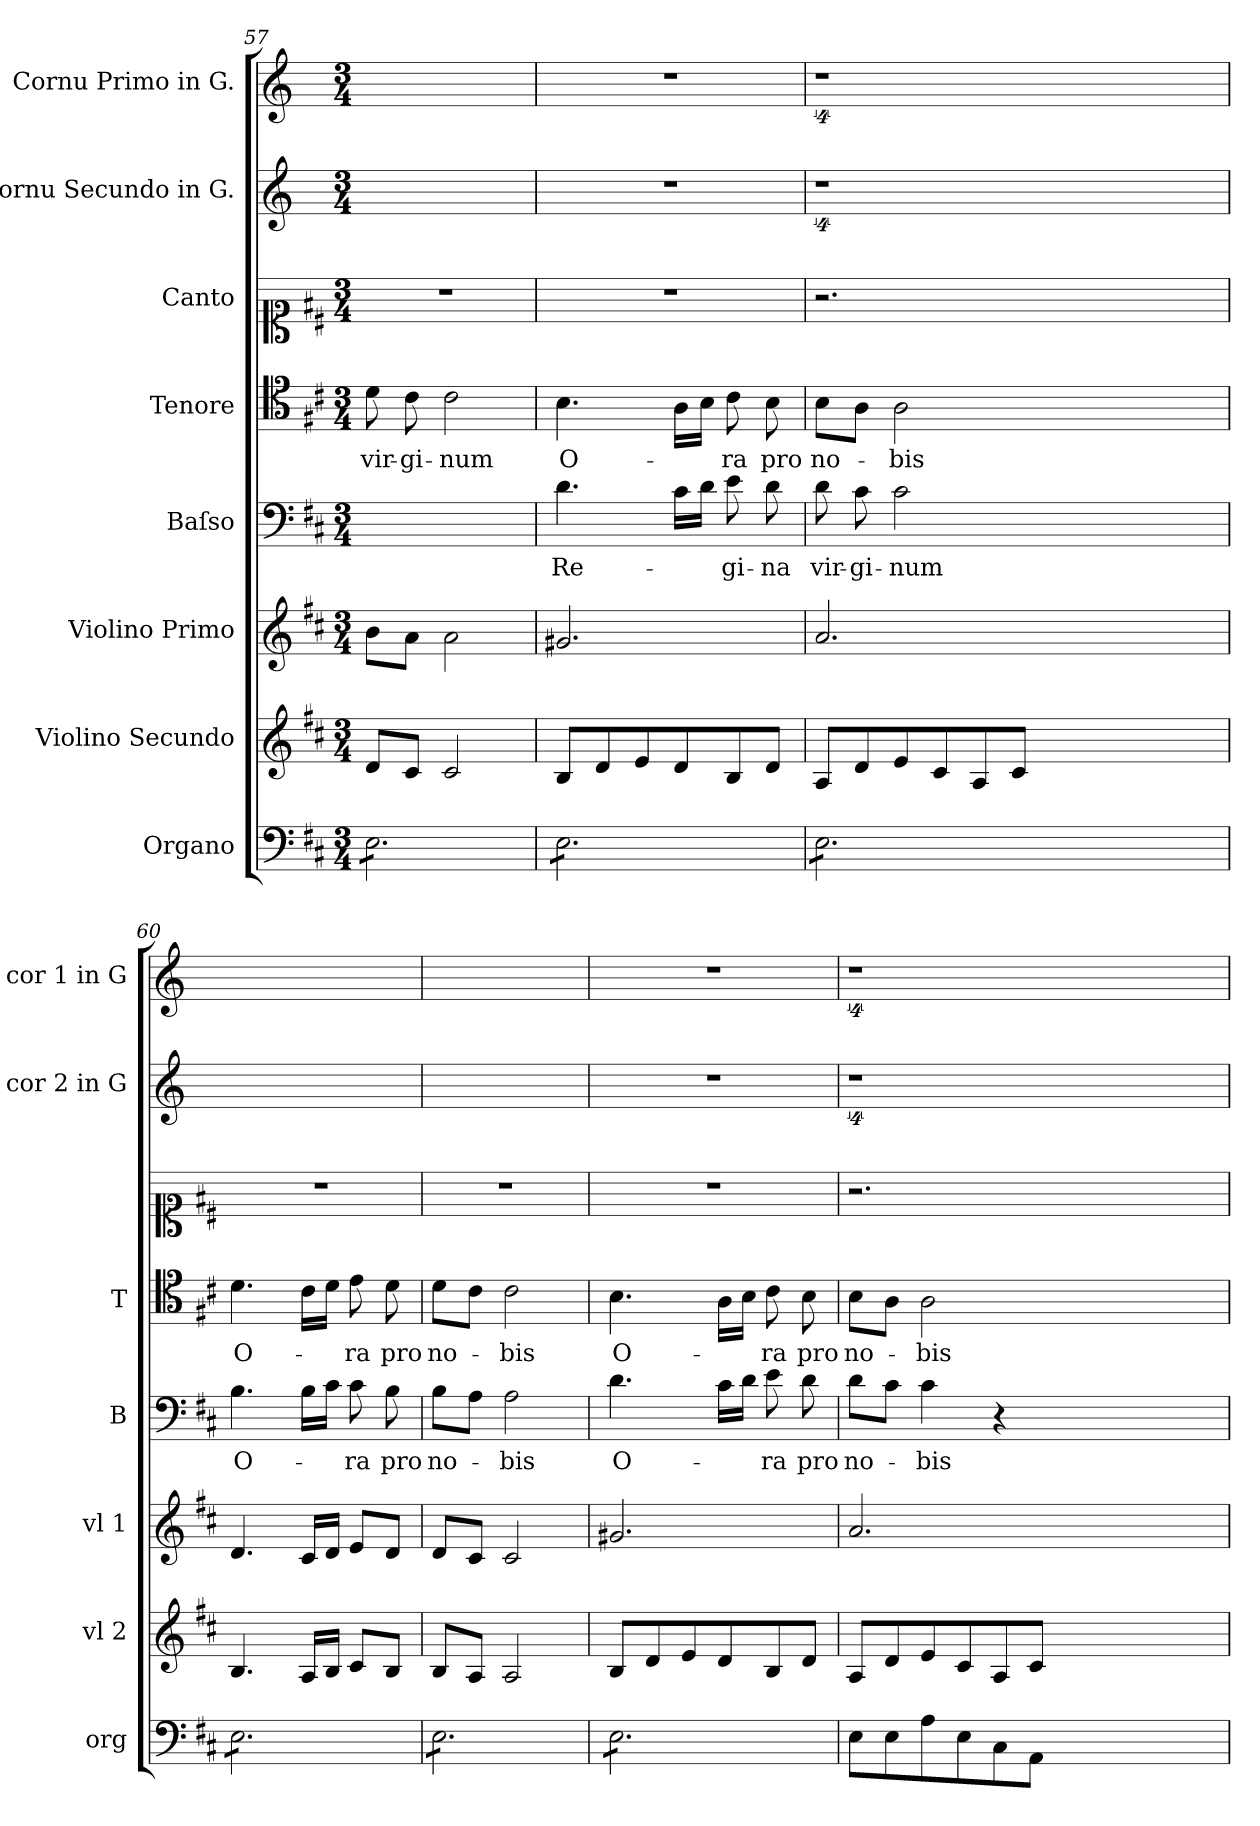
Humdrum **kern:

**kern	**kern	**kern	**kern	**text	**kern	**text	**kern	**kern	**kern
*part8	*part7	*part6	*part5	*part5	*part4	*part4	*part3	*part2	*part1
*staff8	*staff7	*staff6	*staff5	*staff5	*staff4	*staff4	*staff3	*staff2	*staff1
*I"Organo	*I"Violino Secundo	*I"Violino Primo	*I"Baſso	*	*I"Tenore	*	*I"Canto	*I"Cornu Secundo in G.	*I"Cornu Primo in G.
*I'org	*I'vl 2	*I'vl 1	*I'B	*	*I'T	*	*	*I'cor 2 in G	*I'cor 1 in G
*clefF4	*clefG2	*clefG2	*clefF4	*	*clefC4	*	*clefC1	*clefG2	*clefG2
*	*	*	*	*	*	*	*	*ITrd6c10	*ITrd6c10
*k[f#c#]	*k[f#c#]	*k[f#c#]	*k[f#c#]	*	*k[f#c#]	*	*k[f#c#]	*k[f#c#]	*k[f#c#]
*D:	*D:	*D:	*D:	*	*D:	*	*D:	*D:	*D:
*M3/4	*M3/4	*M3/4	*M3/4	*	*M3/4	*	*M3/4	*M3/4	*M3/4
=57	=57	=57	=57	=57	=57	=57	=57	=57	=57
*tremolo	*	*	*	*	*	*	*	*	*
8E\L	8d/L	8b\L	2.ryy	.	8d\	vir-	2.r	2.ryy	2.ryy
8E\	8c#/J	8a\J	.	.	8c#\	-gi-	.	.	.
8E\	2c#/	2a\	.	.	2c#\	-num	.	.	.
8E\	.	.	.	.	.	.	.	.	.
8E\	.	.	.	.	.	.	.	.	.
8E\J	.	.	.	.	.	.	.	.	.
=58	=58	=58	=58	=58	=58	=58	=58	=58	=58
8E\L	8B/L	2.g#X/	4.d\	Re-	4.B\	O-	2.r	2.r	2.r
8E\	8d/	.	.	.	.	.	.	.	.
8E\	8e/	.	.	.	.	.	.	.	.
8E\	8d/	.	16c#\LL	.	16A\LL	.	.	.	.
.	.	.	16d\JJ	.	16B\JJ	.	.	.	.
8E\	8B/	.	8e\	-gi-	8c#\	-ra	.	.	.
8E\J	8d/J	.	8d\	-na	8B\	pro	.	.	.
=59	=59	=59	=59	=59	=59	=59	=59	=59	=59
8E\L	8A/L	2.a/	8d\	vir-	8B\L	no-	2.r	4%9r	4%9r
8E\	8d/	.	8c#\	-gi-	8A\J	.	.	.	.
8E\	8e/	.	2c#\	-num	2A\	-bis	.	.	.
8E\	8c#/	.	.	.	.	.	.	.	.
8E\	8A/	.	.	.	.	.	.	.	.
8E\J	8c#/J	.	.	.	.	.	.	.	.
1.ryy	1.ryy	1.ryy	1.ryy	.	1.ryy	.	1.ryy	.	.
=60	=60	=60	=60	=60	=60	=60	=60	=60	=60
!	!	!	!	!	!	!LO:LY:i	!	!	!
8E\L	4.B/	4.d/	4.B\	O-	4.d\	O-	2.r	2.ryy	2.ryy
8E\	.	.	.	.	.	.	.	.	.
8E\	.	.	.	.	.	.	.	.	.
8E\	16A/LL	16c#/LL	16B\LL	.	16c#\LL	.	.	.	.
.	16B/JJ	16d/JJ	16c#\JJ	.	16d\JJ	.	.	.	.
!	!	!	!	!	!	!LO:LY:i	!	!	!
8E\	8c#/L	8e/L	8c#\	-ra	8e\	-ra	.	.	.
!	!	!	!	!	!	!LO:LY:i	!	!	!
8E\J	8B/J	8d/J	8B\	pro	8d\	pro	.	.	.
=61	=61	=61	=61	=61	=61	=61	=61	=61	=61
!	!	!	!	!	!	!LO:LY:i	!	!	!
8E\L	8B/L	8d/L	8B\L	no-	8d\L	no-	2.r	2.ryy	2.ryy
8E\	8A/J	8c#/J	8A\J	.	8c#\J	.	.	.	.
!	!	!	!	!	!	!LO:LY:i	!	!	!
8E\	2A/	2c#/	2A\	-bis	2c#\	-bis	.	.	.
8E\	.	.	.	.	.	.	.	.	.
8E\	.	.	.	.	.	.	.	.	.
8E\J	.	.	.	.	.	.	.	.	.
=62	=62	=62	=62	=62	=62	=62	=62	=62	=62
!	!	!	!	!	!	!LO:LY:i	!	!	!
8E\L	8B/L	2.g#X/	4.d\	O-	4.B\	O-	2.r	2.r	2.r
8E\	8d/	.	.	.	.	.	.	.	.
8E\	8e/	.	.	.	.	.	.	.	.
8E\	8d/	.	16c#\LL	.	16A\LL	.	.	.	.
.	.	.	16d\JJ	.	16B\JJ	.	.	.	.
!	!	!	!	!	!	!LO:LY:i	!	!	!
8E\	8B/	.	8e\	-ra	8c#\	-ra	.	.	.
!	!	!	!	!	!	!LO:LY:i	!	!	!
8E\J	8d/J	.	8d\	pro	8B\	pro	.	.	.
*Xtremolo	*	*	*	*	*	*	*	*	*
=63	=63	=63	=63	=63	=63	=63	=63	=63	=63
!	!	!	!	!	!	!LO:LY:i	!	!	!
8E\L	8A/L	2.a/	8d\L	no-	8B\L	no-	2.r	4%9r	4%9r
8E\	8d/	.	8c#\J	.	8A\J	.	.	.	.
!	!	!	!	!	!	!LO:LY:i	!	!	!
8A\	8e/	.	4c#\	-bis	2A\	-bis	.	.	.
8E\	8c#/	.	.	.	.	.	.	.	.
8C#\	8A/	.	4r	.	.	.	.	.	.
8AA\J	8c#/J	.	.	.	.	.	.	.	.
1.ryy	1.ryy	1.ryy	1.ryy	.	1.ryy	.	1.ryy	.	.
=	=	=	=	=	=	=	=	=	=
*-	*-	*-	*-	*-	*-	*-	*-	*-	*-
